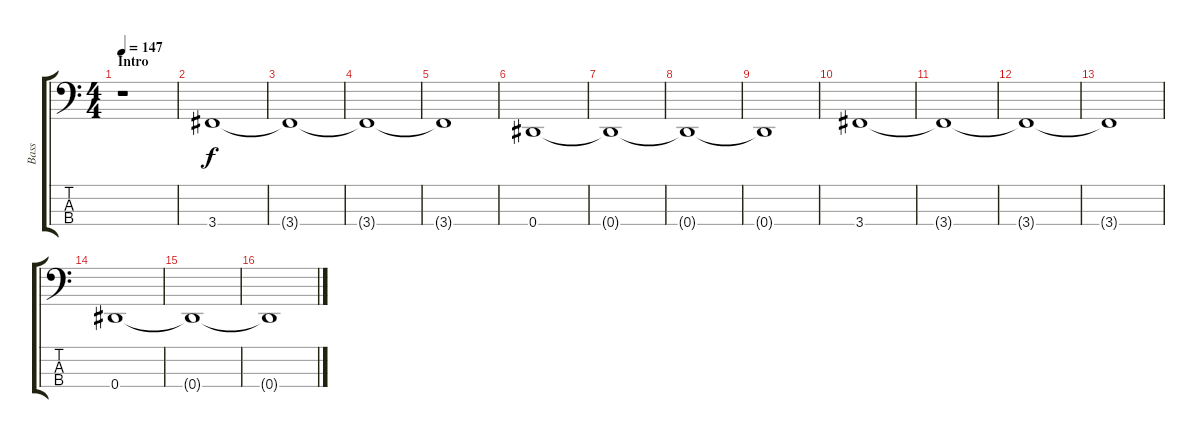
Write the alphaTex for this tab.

\track ("Bass" "Bass") {instrument electricbassfinger}
\staff {score tabs}
\tuning (Gb2 Db2 Ab1 Eb1) {hide}
\ts (4 4)
\section ("" "Intro")
\tempo 147
\clef f4
\ks c
r.1{dy f instrument electricbassfinger} |
3.4.1 |
3.4{t}.1 |
3.4{t}.1 |
3.4{t}.1 |
0.4.1 |
0.4{t}.1 |
0.4{t}.1 |
0.4{t}.1 |
3.4.1 |
3.4{t}.1 |
3.4{t}.1 |
3.4{t}.1 |
0.4.1 |
0.4{t}.1 |
0.4{t}.1
